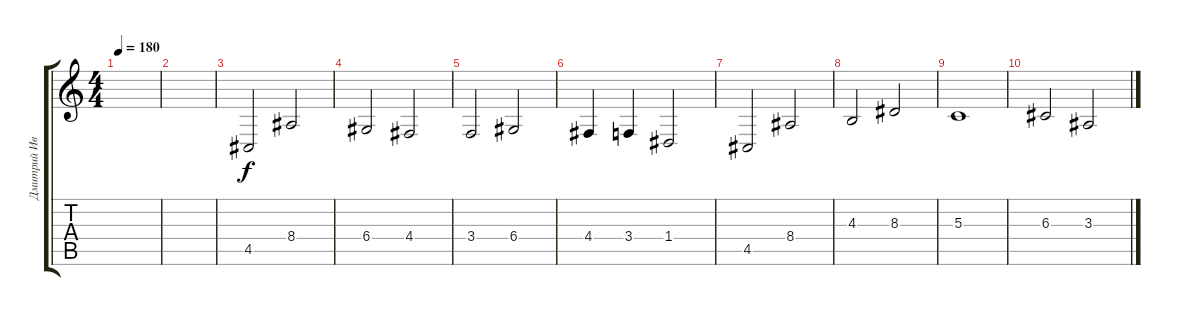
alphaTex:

\track ("Дмитрий Иванов" "Дмитрий Ив") {instrument pad5bowed}
\staff {score tabs}
\tuning (E4 B3 G3 D3 A2 E2) {hide}
\ts (4 4)
\tempo 180
\clef g2
\ks c
|
|
4.5.2{dy f instrument frenchhorn} 8.4.2 |
6.4.2 4.4.2 |
3.4.2 6.4.2 |
4.4.4 3.4.4 1.4.2 |
4.5.2 8.4.2 |
4.3.2 8.3.2 |
5.3.1 |
6.3.2 3.3.2
